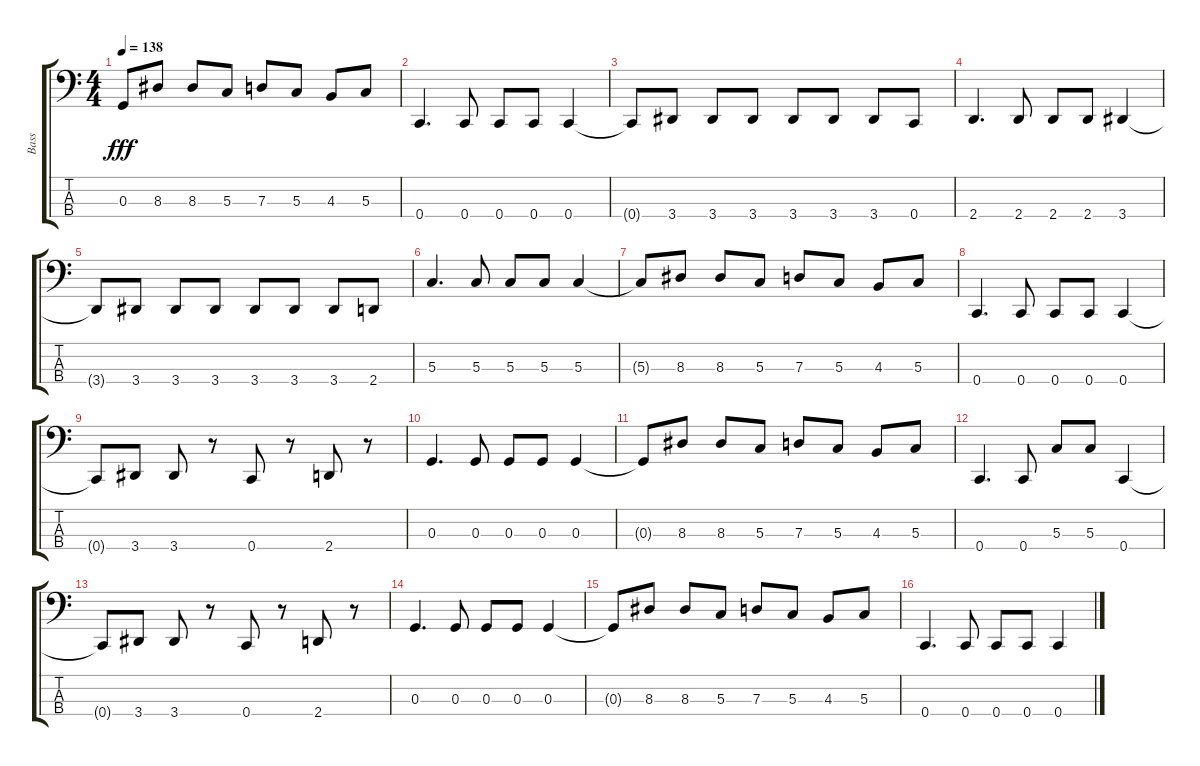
\track ("Bass" "Bass") {instrument electricbassfinger}
\staff {score tabs}
\tuning (F2 C2 G1 C1) {hide}
\ts (4 4)
\tempo 138
\clef f4
\ks c
0.3{t}.8{dy fff} 8.3.8 8.3.8 5.3.8 7.3.8 5.3.8 4.3.8 5.3.8 |
0.4.4{d} 0.4.8 0.4.8 0.4.8 0.4.4 |
0.4{t}.8 3.4.8 3.4.8 3.4.8 3.4.8 3.4.8 3.4.8 0.4.8 |
2.4.4{d} 2.4.8 2.4.8 2.4.8 3.4.4 |
3.4{t}.8 3.4.8 3.4.8 3.4.8 3.4.8 3.4.8 3.4.8 2.4.8 |
5.3.4{d} 5.3.8 5.3.8 5.3.8 5.3.4 |
5.3{t}.8 8.3.8 8.3.8 5.3.8 7.3.8 5.3.8 4.3.8 5.3.8 |
0.4.4{d} 0.4.8 0.4.8 0.4.8 0.4.4 |
0.4{t}.8 3.4.8 3.4.8 r.8 0.4.8 r.8 2.4.8 r.8 |
0.3.4{d} 0.3.8 0.3.8 0.3.8 0.3.4 |
0.3{t}.8 8.3.8 8.3.8 5.3.8 7.3.8 5.3.8 4.3.8 5.3.8 |
0.4.4{d} 0.4.8 5.3.8 5.3.8 0.4.4 |
0.4{t}.8 3.4.8 3.4.8 r.8 0.4.8 r.8 2.4.8 r.8 |
0.3.4{d} 0.3.8 0.3.8 0.3.8 0.3.4 |
0.3{t}.8 8.3.8 8.3.8 5.3.8 7.3.8 5.3.8 4.3.8 5.3.8 |
0.4.4{d} 0.4.8 0.4.8 0.4.8 0.4.4
